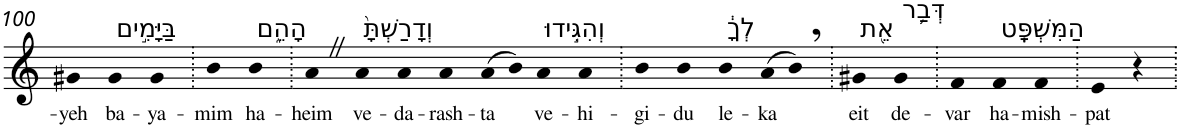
**kern	**text
*part1	*part1
*staff1	*staff1
*I"Piano	*
*I'Pno	*
!!LO:PB:g=z
*clefG2	*
*k[]	*
=100	=100
!	!LO:LY:b
4g#X	-yeh
!LO:TX:a:t=בַּיָּמִ֣ים	!
!	!LO:LY:b
4g#	ba-
!	!LO:LY:b
4g#	-ya-
=101.	=101.
!	!LO:LY:b
4b	-mim
!LO:TX:a:t=הָהֵ֑ם	!
!	!LO:LY:b
4b	ha-
=102.	=102.
!	!LO:LY:b
4aZ	-heim
!LO:TX:a:t=וְדָרַשְׁתָּ֙	!
!	!LO:LY:b
4a	ve-
!	!LO:LY:b
4a	-da-
!	!LO:LY:b
4a	-rash-
!	!LO:LY:b
(8a	-ta
8b)	.
!LO:TX:a:t=וְהִגִּ֣ידוּ	!
!	!LO:LY:b
4a	ve-
!	!LO:LY:b
4a	-hi-
=103.	=103.
!	!LO:LY:b
4b	-gi-
!	!LO:LY:b
4b	-du
!LO:TX:a:t=לְךָ֔	!
!	!LO:LY:b
4b	le-
!	!LO:LY:b
(8a	-ka
8b,)	.
=104.	=104.
!LO:TX:a:t=אֵ֖ת	!
!	!LO:LY:b
4g#X	eit
!LO:TX:a:t=דְּבַ֥ר	!
!	!LO:LY:b
4g#	de-
=105.	=105.
!	!LO:LY:b
4f	-var
!LO:TX:a:t=הַמִּשְׁפָּֽט	!
!	!LO:LY:b
4f	ha-
!	!LO:LY:b
4f	-mish-
=106.	=106.
!	!LO:LY:b
4e	-pat
4r	.
=.	=.
*-	*-
